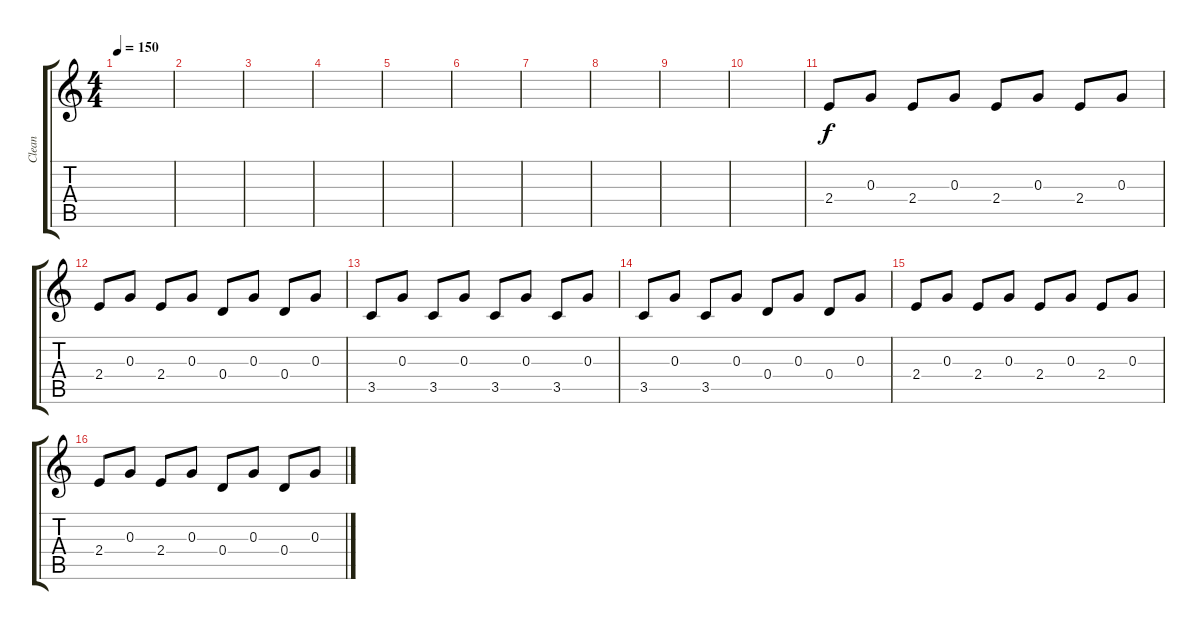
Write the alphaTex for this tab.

\track ("Clean" "Clean") {instrument electricguitarclean}
\staff {score tabs}
\tuning (E4 B3 G3 D3 A2 E2) {hide}
\ts (4 4)
\tempo 150
\clef g2
\ks c
|
|
|
|
|
|
|
|
|
|
2.4.8 0.3.8 2.4.8 0.3.8 2.4.8 0.3.8 2.4.8 0.3.8 |
2.4.8 0.3.8 2.4.8 0.3.8 0.4.8 0.3.8 0.4.8 0.3.8 |
3.5.8 0.3.8 3.5.8 0.3.8 3.5.8 0.3.8 3.5.8 0.3.8 |
3.5.8 0.3.8 3.5.8 0.3.8 0.4.8 0.3.8 0.4.8 0.3.8 |
2.4.8 0.3.8 2.4.8 0.3.8 2.4.8 0.3.8 2.4.8 0.3.8 |
2.4.8 0.3.8 2.4.8 0.3.8 0.4.8 0.3.8 0.4.8 0.3.8
